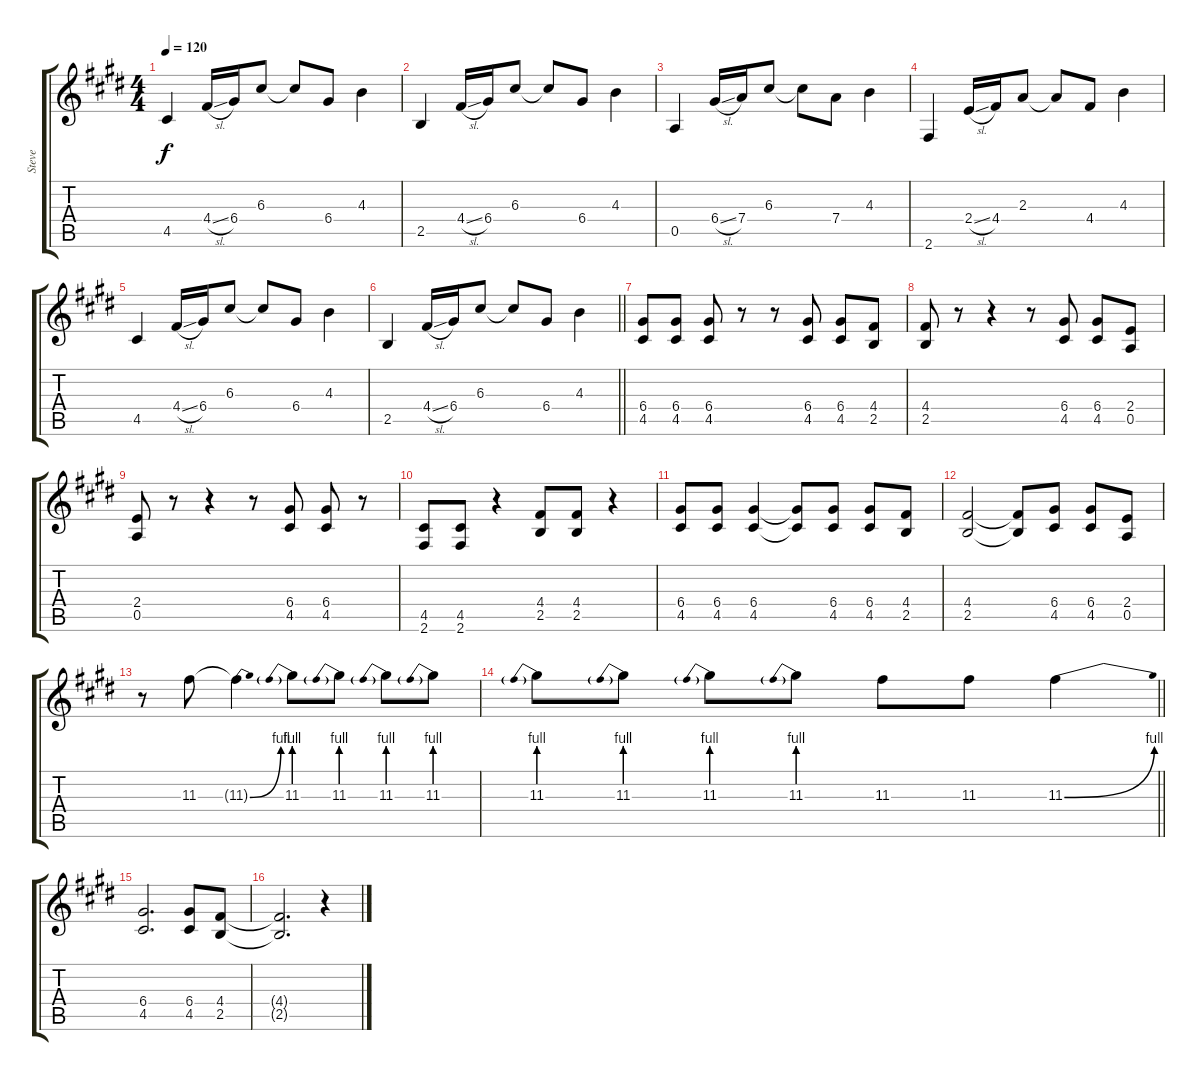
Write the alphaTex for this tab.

\track ("Steve" "Steve") {instrument distortionguitar}
\staff {score tabs}
\tuning (E4 B3 G3 D3 A2 E2) {hide}
\ts (4 4)
\tempo 120
\clef g2
\ks c#minor
4.5.4{dy f} 4.4{sl}.16 6.4.16 6.3.8 6.3{t}.8 6.4.8 4.3.4 |
2.5.4 4.4{sl}.16 6.4.16 6.3.8 6.3{t}.8 6.4.8 4.3.4 |
0.5.4 6.4{sl}.16 7.4.16 6.3.8 6.3{t}.8 7.4.8 4.3.4 |
2.6.4 2.4{sl}.16 4.4.16 2.3.8 2.3{t}.8 4.4.8 4.3.4 |
4.5.4 4.4{sl}.16 6.4.16 6.3.8 6.3{t}.8 6.4.8 4.3.4 |
\barLineRight lightlight
2.5.4 4.4{sl}.16 6.4.16 6.3.8 6.3{t}.8 6.4.8 4.3.4 |
(6.4 4.5).8 (6.4 4.5).8 (6.4 4.5).8 r.8 r.8 (6.4 4.5).8 (6.4 4.5).8 (4.4 2.5).8 |
(4.4 2.5).8 r.8 r.4 r.8 (6.4 4.5).8 (6.4 4.5).8 (2.4 0.5).8 |
(2.4 0.5).8 r.8 r.4 r.8 (6.4 4.5).8 (6.4 4.5).8 r.8 |
(4.5 2.6).8 (4.5 2.6).8 r.4 (4.4 2.5).8 (4.4 2.5).8 r.4 |
(6.4 4.5).8 (6.4 4.5).8 (6.4 4.5).4 (6.4{t} 4.5{t}).8 (6.4 4.5).8 (6.4 4.5).8 (4.4 2.5).8 |
(4.4 2.5).2 (4.4{t} 2.5{t}).8 (6.4 4.5).8 (6.4 4.5).8 (2.4 0.5).8 |
r.8 11.3.8 11.3{be (bend 0 0 60 4) t}.4 11.3{be (prebend 0 4 60 4)}.8 11.3{be (prebend 0 4 60 4)}.8 11.3{be (prebend 0 4 60 4)}.8 11.3{be (prebend 0 4 60 4)}.8 |
\barLineRight lightlight
11.3{be (prebend 0 4 60 4)}.8 11.3{be (prebend 0 4 60 4)}.8 11.3{be (prebend 0 4 60 4)}.8 11.3{be (prebend 0 4 60 4)}.8 11.3.8 11.3.8 11.3{be (bend 0 0 60 4)}.4 |
(6.4 4.5).2{d} (6.4 4.5).8 (4.4 2.5).8 |
(4.4{t} 2.5{t}).2{d} r.4
